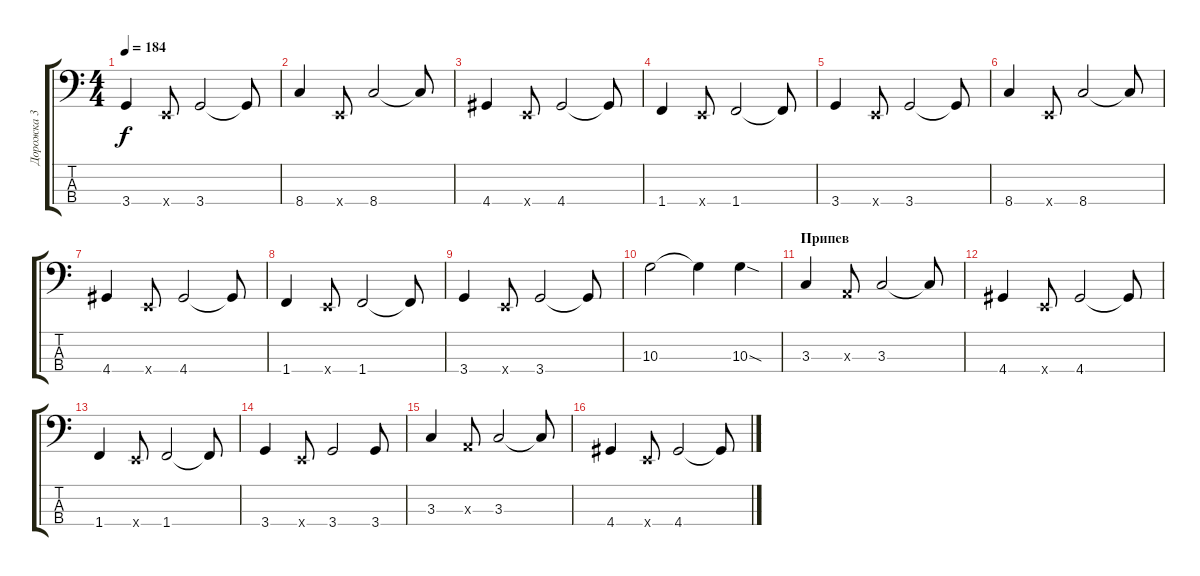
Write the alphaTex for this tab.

\track ("Дорожка 3" "Дорожка 3") {instrument electricbasspick}
\staff {score tabs}
\tuning (G2 D2 A1 E1) {hide}
\ts (4 4)
\tempo 184
\clef f4
\ks c
3.4.4{dy f} 0.4{x}.8 3.4.2 3.4{t}.8 |
8.4.4 0.4{x}.8 8.4.2 8.4{t}.8 |
4.4.4 0.4{x}.8 4.4.2 4.4{t}.8 |
1.4.4 0.4{x}.8 1.4.2 1.4{t}.8 |
3.4.4 0.4{x}.8 3.4.2 3.4{t}.8 |
8.4.4 0.4{x}.8 8.4.2 8.4{t}.8 |
4.4.4 0.4{x}.8 4.4.2 4.4{t}.8 |
1.4.4 0.4{x}.8 1.4.2 1.4{t}.8 |
3.4.4 0.4{x}.8 3.4.2 3.4{t}.8 |
10.3.2 10.3{t}.4 10.3{sod}.4 |
\section ("" "Припев")
3.3.4 0.3{x}.8 3.3.2 3.3{t}.8 |
4.4.4 0.4{x}.8 4.4.2 4.4{t}.8 |
1.4.4 0.4{x}.8 1.4.2 1.4{t}.8 |
3.4.4 0.4{x}.8 3.4.2 3.4.8 |
3.3.4 0.3{x}.8 3.3.2 3.3{t}.8 |
4.4.4 0.4{x}.8 4.4.2 4.4{t}.8
